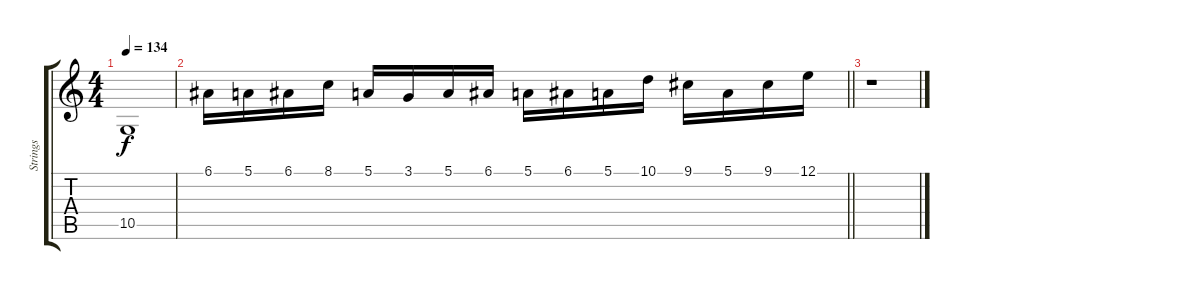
\track ("Strings" "Strings") {instrument tremolostrings}
\staff {score tabs}
\tuning (E4 B3 G3 D3 A2 E2) {hide}
\ts (4 4)
\tempo 134
\clef g2
\ks c
10.5.1{dy f} |
\barLineRight lightlight
6.1.16 5.1.16 6.1.16 8.1.16 5.1.16 3.1.16 5.1.16 6.1.16 5.1.16 6.1.16 5.1.16 10.1.16 9.1.16 5.1.16 9.1.16 12.1.16 |
r.1
